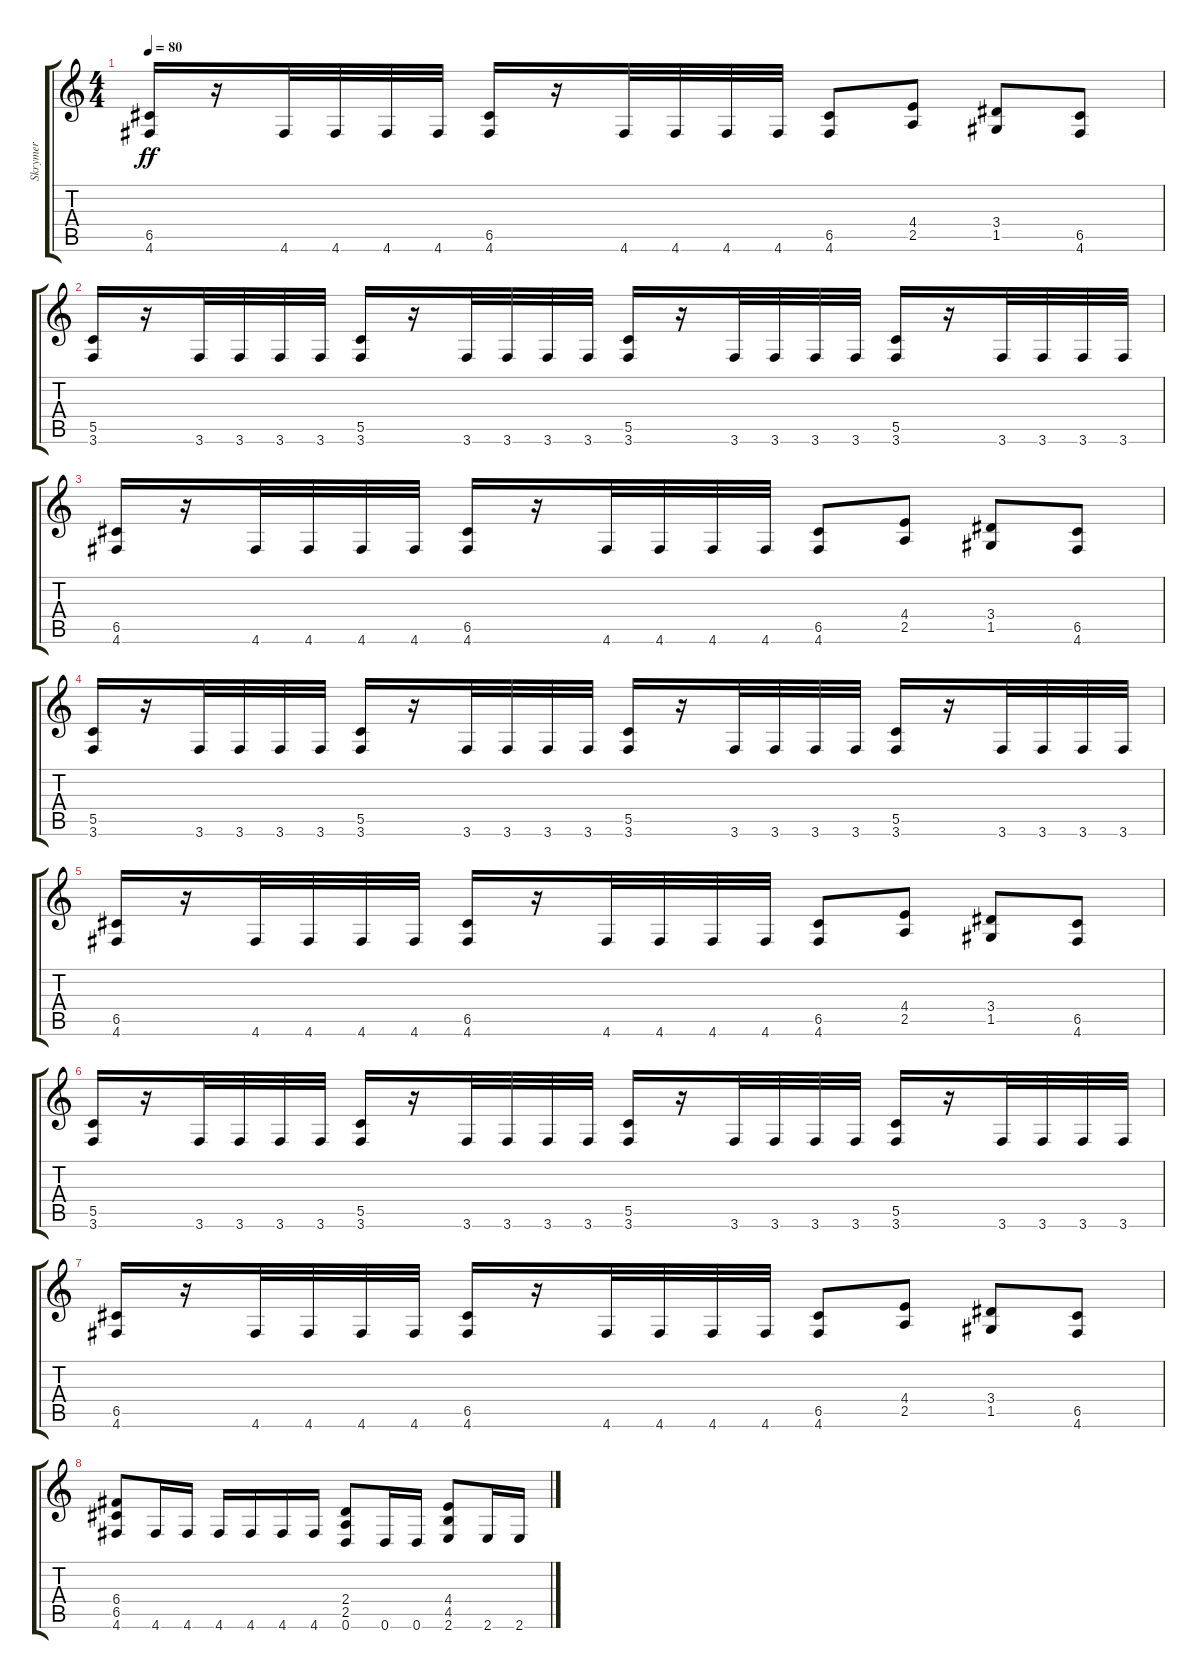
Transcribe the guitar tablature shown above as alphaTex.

\track ("Skrymer" "Skrymer") {instrument distortionguitar}
\staff {score tabs}
\tuning (D4 A3 F3 C3 G2 D2) {hide}
\ts (4 4)
\tempo 80
\clef g2
\ks c
(6.5 4.6).16{dy ff} r.16 4.6.32 4.6.32 4.6.32 4.6.32 (6.5 4.6).16 r.16 4.6.32 4.6.32 4.6.32 4.6.32 (6.5 4.6).8 (4.4 2.5).8 (3.4 1.5).8 (6.5 4.6).8 |
(5.5 3.6).16 r.16 3.6.32 3.6.32 3.6.32 3.6.32 (5.5 3.6).16 r.16 3.6.32 3.6.32 3.6.32 3.6.32 (5.5 3.6).16 r.16 3.6.32 3.6.32 3.6.32 3.6.32 (5.5 3.6).16 r.16 3.6.32 3.6.32 3.6.32 3.6.32 |
(6.5 4.6).16 r.16 4.6.32 4.6.32 4.6.32 4.6.32 (6.5 4.6).16 r.16 4.6.32 4.6.32 4.6.32 4.6.32 (6.5 4.6).8 (4.4 2.5).8 (3.4 1.5).8 (6.5 4.6).8 |
(5.5 3.6).16 r.16 3.6.32 3.6.32 3.6.32 3.6.32 (5.5 3.6).16 r.16 3.6.32 3.6.32 3.6.32 3.6.32 (5.5 3.6).16 r.16 3.6.32 3.6.32 3.6.32 3.6.32 (5.5 3.6).16 r.16 3.6.32 3.6.32 3.6.32 3.6.32 |
(6.5 4.6).16 r.16 4.6.32 4.6.32 4.6.32 4.6.32 (6.5 4.6).16 r.16 4.6.32 4.6.32 4.6.32 4.6.32 (6.5 4.6).8 (4.4 2.5).8 (3.4 1.5).8 (6.5 4.6).8 |
(5.5 3.6).16 r.16 3.6.32 3.6.32 3.6.32 3.6.32 (5.5 3.6).16 r.16 3.6.32 3.6.32 3.6.32 3.6.32 (5.5 3.6).16 r.16 3.6.32 3.6.32 3.6.32 3.6.32 (5.5 3.6).16 r.16 3.6.32 3.6.32 3.6.32 3.6.32 |
(6.5 4.6).16 r.16 4.6.32 4.6.32 4.6.32 4.6.32 (6.5 4.6).16 r.16 4.6.32 4.6.32 4.6.32 4.6.32 (6.5 4.6).8 (4.4 2.5).8 (3.4 1.5).8 (6.5 4.6).8 |
(6.4 6.5 4.6).8 4.6.16 4.6.16 4.6.16 4.6.16 4.6.16 4.6.16 (2.4 2.5 0.6).8 0.6.16 0.6.16 (4.4 4.5 2.6).8 2.6.16 2.6.16
